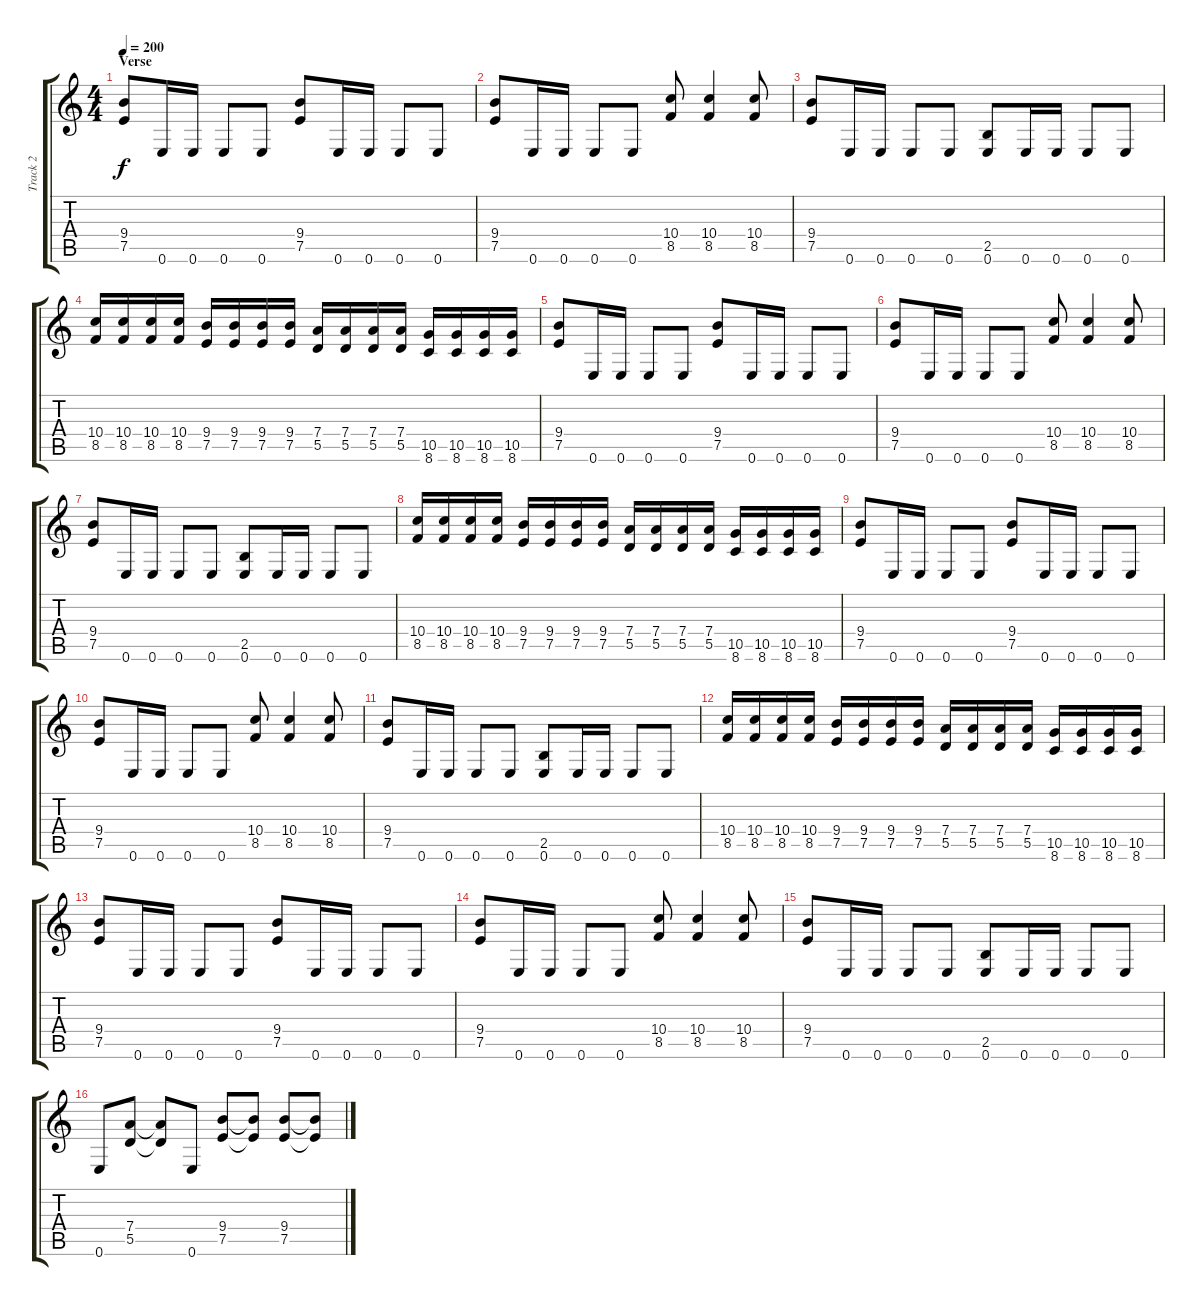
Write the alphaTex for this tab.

\track ("Track 2" "Track 2") {instrument distortionguitar}
\staff {score tabs}
\tuning (E4 B3 G3 D3 A2 E2) {hide}
\ts (4 4)
\section ("" "Verse")
\tempo 200
\clef g2
\ks c
(9.4 7.5).8{dy f} 0.6.16 0.6.16 0.6.8 0.6.8 (9.4 7.5).8 0.6.16 0.6.16 0.6.8 0.6.8 |
(9.4 7.5).8 0.6.16 0.6.16 0.6.8 0.6.8 (10.4 8.5).8 (10.4 8.5).4 (10.4 8.5).8 |
(9.4 7.5).8 0.6.16 0.6.16 0.6.8 0.6.8 (2.5 0.6).8 0.6.16 0.6.16 0.6.8 0.6.8 |
(10.4 8.5).16 (10.4 8.5).16 (10.4 8.5).16 (10.4 8.5).16 (9.4 7.5).16 (9.4 7.5).16 (9.4 7.5).16 (9.4 7.5).16 (7.4 5.5).16 (7.4 5.5).16 (7.4 5.5).16 (7.4 5.5).16 (10.5 8.6).16 (10.5 8.6).16 (10.5 8.6).16 (10.5 8.6).16 |
(9.4 7.5).8 0.6.16 0.6.16 0.6.8 0.6.8 (9.4 7.5).8 0.6.16 0.6.16 0.6.8 0.6.8 |
(9.4 7.5).8 0.6.16 0.6.16 0.6.8 0.6.8 (10.4 8.5).8 (10.4 8.5).4 (10.4 8.5).8 |
(9.4 7.5).8 0.6.16 0.6.16 0.6.8 0.6.8 (2.5 0.6).8 0.6.16 0.6.16 0.6.8 0.6.8 |
(10.4 8.5).16 (10.4 8.5).16 (10.4 8.5).16 (10.4 8.5).16 (9.4 7.5).16 (9.4 7.5).16 (9.4 7.5).16 (9.4 7.5).16 (7.4 5.5).16 (7.4 5.5).16 (7.4 5.5).16 (7.4 5.5).16 (10.5 8.6).16 (10.5 8.6).16 (10.5 8.6).16 (10.5 8.6).16 |
(9.4 7.5).8 0.6.16 0.6.16 0.6.8 0.6.8 (9.4 7.5).8 0.6.16 0.6.16 0.6.8 0.6.8 |
(9.4 7.5).8 0.6.16 0.6.16 0.6.8 0.6.8 (10.4 8.5).8 (10.4 8.5).4 (10.4 8.5).8 |
(9.4 7.5).8 0.6.16 0.6.16 0.6.8 0.6.8 (2.5 0.6).8 0.6.16 0.6.16 0.6.8 0.6.8 |
(10.4 8.5).16 (10.4 8.5).16 (10.4 8.5).16 (10.4 8.5).16 (9.4 7.5).16 (9.4 7.5).16 (9.4 7.5).16 (9.4 7.5).16 (7.4 5.5).16 (7.4 5.5).16 (7.4 5.5).16 (7.4 5.5).16 (10.5 8.6).16 (10.5 8.6).16 (10.5 8.6).16 (10.5 8.6).16 |
(9.4 7.5).8 0.6.16 0.6.16 0.6.8 0.6.8 (9.4 7.5).8 0.6.16 0.6.16 0.6.8 0.6.8 |
(9.4 7.5).8 0.6.16 0.6.16 0.6.8 0.6.8 (10.4 8.5).8 (10.4 8.5).4 (10.4 8.5).8 |
(9.4 7.5).8 0.6.16 0.6.16 0.6.8 0.6.8 (2.5 0.6).8 0.6.16 0.6.16 0.6.8 0.6.8 |
0.6.8 (7.4 5.5).8 (7.4{t} 5.5{t}).8 0.6.8 (9.4 7.5).8 (9.4{t} 7.5{t}).8 (9.4 7.5).8 (9.4{t} 7.5{t}).8
